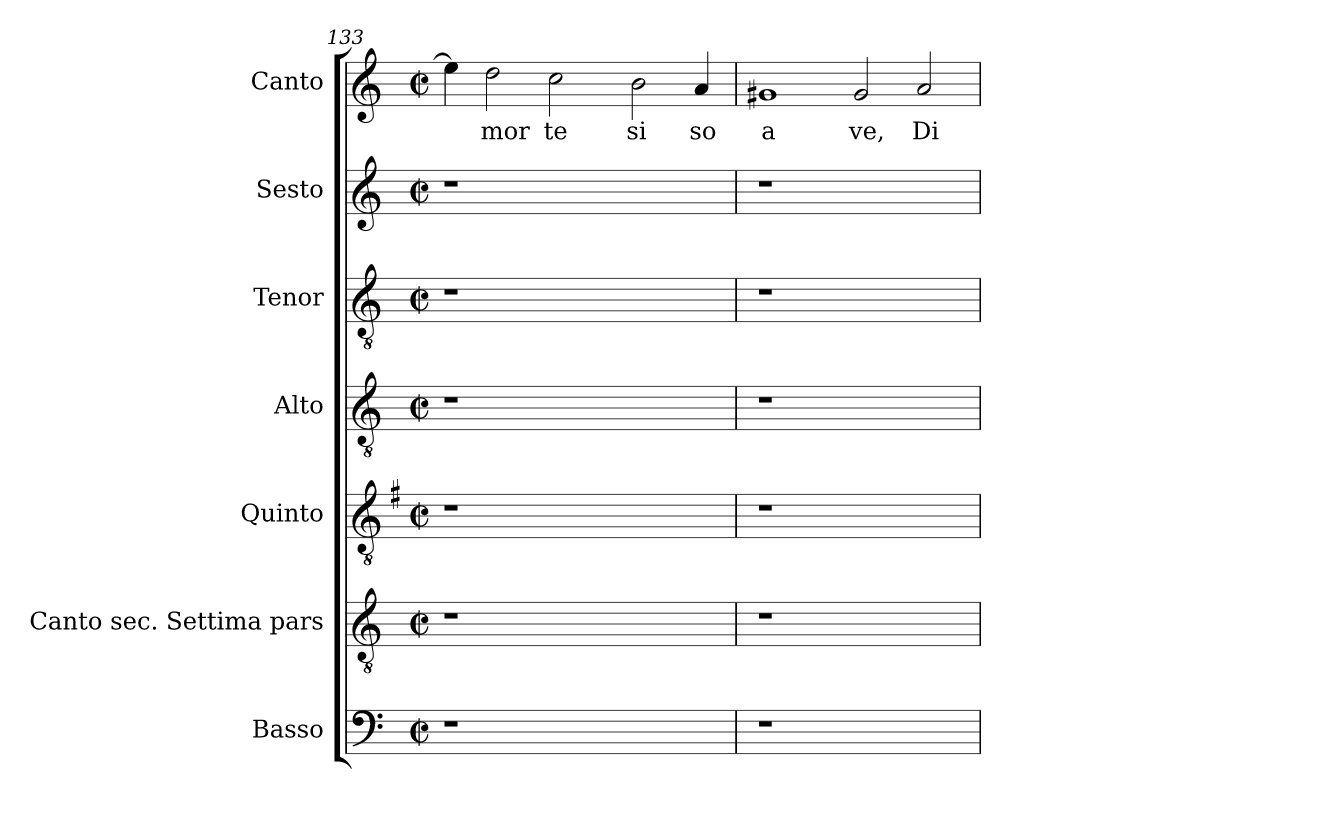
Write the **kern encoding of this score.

**kern	**kern	**kern	**kern	**kern	**kern	**kern	**text
*part7	*part6	*part5	*part4	*part3	*part2	*part1	*part1
*staff7	*staff6	*staff5	*staff4	*staff3	*staff2	*staff1	*staff1
*I"Basso	*I"Canto sec. Settima pars	*I"Quinto	*I"Alto	*I"Tenor	*I"Sesto	*I"Canto	*
*	*	*I'Quinto	*I'Alto	*I'Tenor	*I'Sesto	*I'Canto	*
*clefF4	*clefGv2	*clefGv2	*clefGv2	*clefGv2	*clefG2	*clefG2	*
*k[]	*k[]	*k[f#]	*k[]	*k[]	*k[]	*k[]	*
*C:	*C:	*G:	*C:	*C:	*C:	*C:	*
*M2/2	*M2/2	*M2/2	*M2/2	*M2/2	*M2/2	*M2/2	*
*met(c|)	*met(c|)	*met(c|)	*met(c|)	*met(c|)	*met(c|)	*met(c|)	*
=133	=133	=133	=133	=133	=133	=133	=133
1r	1r	1r	1r	1r	1r	4ee\]	.
!	!	!	!	!	!	!	!LO:LY:b
.	.	.	.	.	.	2dd\	mor
!	!	!	!	!	!	!	!LO:LY:b
.	.	.	.	.	.	2cc\	te
1ryy	1ryy	1ryy	1ryy	1ryy	1ryy	.	.
!	!	!	!	!	!	!	!LO:LY:b
.	.	.	.	.	.	2b\	si
!	!	!	!	!	!	!	!LO:LY:b
.	.	.	.	.	.	4a/	so
=134	=134	=134	=134	=134	=134	=134	=134
!	!	!	!	!	!	!	!LO:LY:b
1r	1r	1r	1r	1r	1r	1g#X	a
!	!	!	!	!	!	!	!LO:LY:b
1ryy	1ryy	1ryy	1ryy	1ryy	1ryy	2g#/	ve,
!	!	!	!	!	!	!	!LO:LY:b
.	.	.	.	.	.	2a/	Di
=	=	=	=	=	=	=	=
*-	*-	*-	*-	*-	*-	*-	*-
